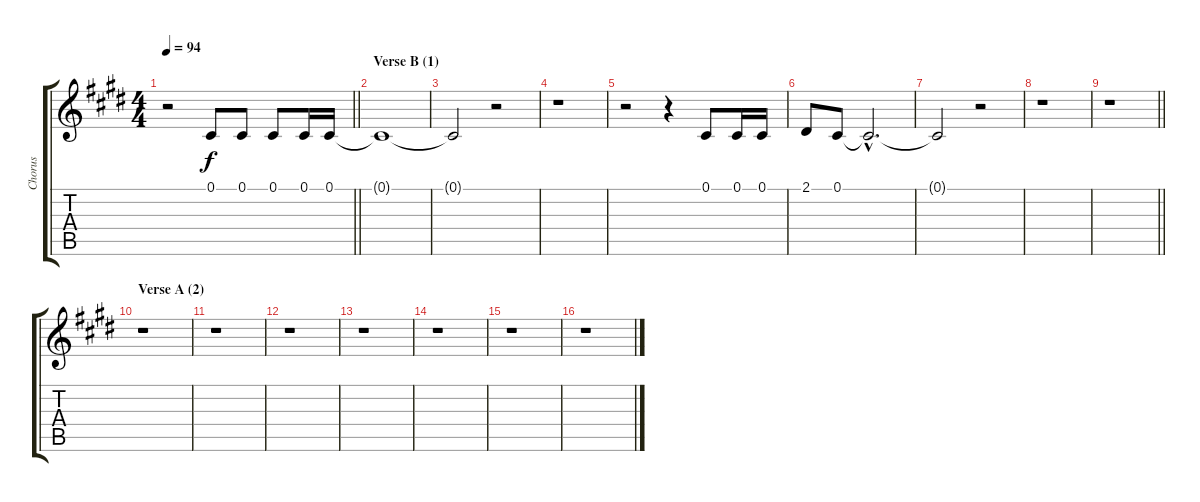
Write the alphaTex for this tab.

\track ("Chorus" "Chorus") {instrument sopranosax}
\staff {score tabs}
\tuning (Db4 Ab3 E3 B2 Gb2 Db2) {hide}
\ts (4 4)
\tempo 94
\clef g2
\barLineRight lightlight
\ks c#minor
r.2{dy f} 0.1.8 0.1.8 0.1.8 0.1.16 0.1.16 |
\section ("" "Verse B (1)")
0.1{t}.1 |
0.1{t}.2 r.2 |
r.1 |
r.2 r.4 0.1.8 0.1.16 0.1.16 |
2.1.8 0.1.8 0.1{hac t}.2{d} |
0.1{t}.2 r.2 |
r.1 |
\barLineRight lightlight
r.1 |
\section ("" "Verse A (2)")
r.1 |
r.1 |
r.1 |
r.1 |
r.1 |
r.1 |
r.1
